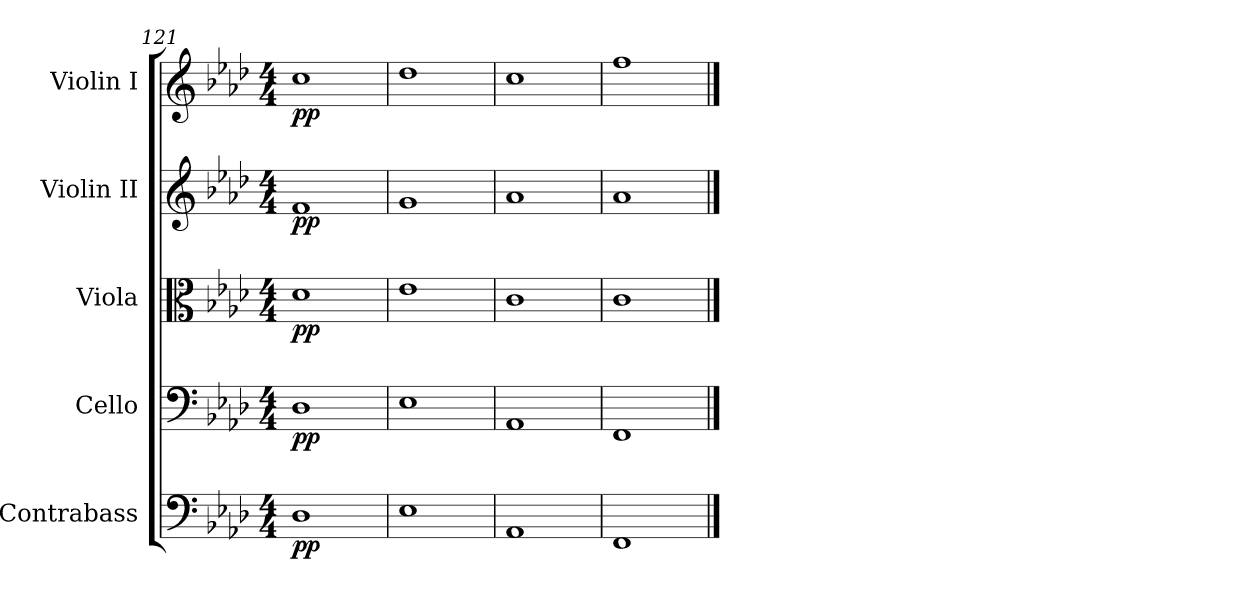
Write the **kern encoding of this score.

**kern	**dynam	**kern	**dynam	**kern	**dynam	**kern	**dynam	**kern	**dynam
*part5	*part5	*part4	*part4	*part3	*part3	*part2	*part2	*part1	*part1
*staff5	*staff5	*staff4	*staff4	*staff3	*staff3	*staff2	*staff2	*staff1	*staff1
*I"Contrabass	*	*I"Cello	*	*I"Viola	*	*I"Violin II	*	*I"Violin I	*
*I'Cb.	*	*	*	*I'Vla.	*	*I'Vln. II	*	*I'Vln. I	*
!!LO:PB:g=z
*clefF4	*	*clefF4	*	*clefC3	*	*clefG2	*	*clefG2	*
*ITrd7c12	*	*	*	*	*	*	*	*	*
*k[b-e-a-d-]	*	*k[b-e-a-d-]	*	*k[b-e-a-d-]	*	*k[b-e-a-d-]	*	*k[b-e-a-d-]	*
*A-:	*	*A-:	*	*A-:	*	*A-:	*	*A-:	*
*M4/4	*	*M4/4	*	*M4/4	*	*M4/4	*	*M4/4	*
=121	=121	=121	=121	=121	=121	=121	=121	=121	=121
!	!LO:DY:b	!	!LO:DY:b	!	!LO:DY:b	!	!LO:DY:b	!	!LO:DY:b
1DD-	pp	1D-	pp	1d-	pp	1f	pp	1cc	pp
=122	=122	=122	=122	=122	=122	=122	=122	=122	=122
1EE-	.	1E-	.	1e-	.	1g	.	1dd-	.
=123	=123	=123	=123	=123	=123	=123	=123	=123	=123
1AAA-	.	1AA-	.	1c	.	1a-	.	1cc	.
=124	=124	=124	=124	=124	=124	=124	=124	=124	=124
1FFF	.	1FF	.	1c	.	1a-	.	1ff	.
==	==	==	==	==	==	==	==	==	==
*-	*-	*-	*-	*-	*-	*-	*-	*-	*-
